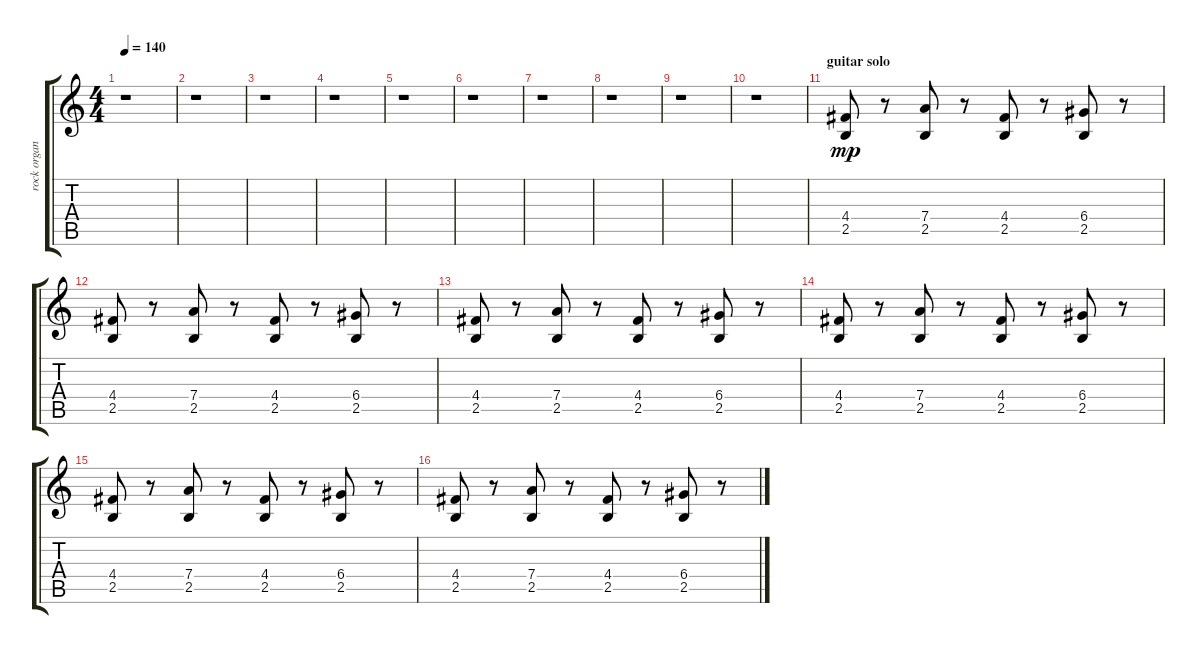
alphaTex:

\track ("rock organ (through marshall amp)" "rock organ") {instrument overdrivenguitar}
\staff {score tabs}
\tuning (E4 B3 G3 D3 A2 E2) {hide}
\ts (4 4)
\tempo 140
\clef g2
\ks c
r.1{dy f} |
r.1 |
r.1 |
r.1 |
r.1 |
r.1 |
r.1 |
r.1 |
r.1 |
r.1 |
\section ("" "guitar solo")
(4.4 2.5).8{dy mp} r.8 (7.4 2.5).8 r.8 (4.4 2.5).8 r.8 (6.4 2.5).8 r.8 |
(4.4 2.5).8 r.8 (7.4 2.5).8 r.8 (4.4 2.5).8 r.8 (6.4 2.5).8 r.8 |
(4.4 2.5).8 r.8 (7.4 2.5).8 r.8 (4.4 2.5).8 r.8 (6.4 2.5).8 r.8 |
(4.4 2.5).8 r.8 (7.4 2.5).8 r.8 (4.4 2.5).8 r.8 (6.4 2.5).8 r.8 |
(4.4 2.5).8 r.8 (7.4 2.5).8 r.8 (4.4 2.5).8 r.8 (6.4 2.5).8 r.8 |
(4.4 2.5).8 r.8 (7.4 2.5).8 r.8 (4.4 2.5).8 r.8 (6.4 2.5).8 r.8
